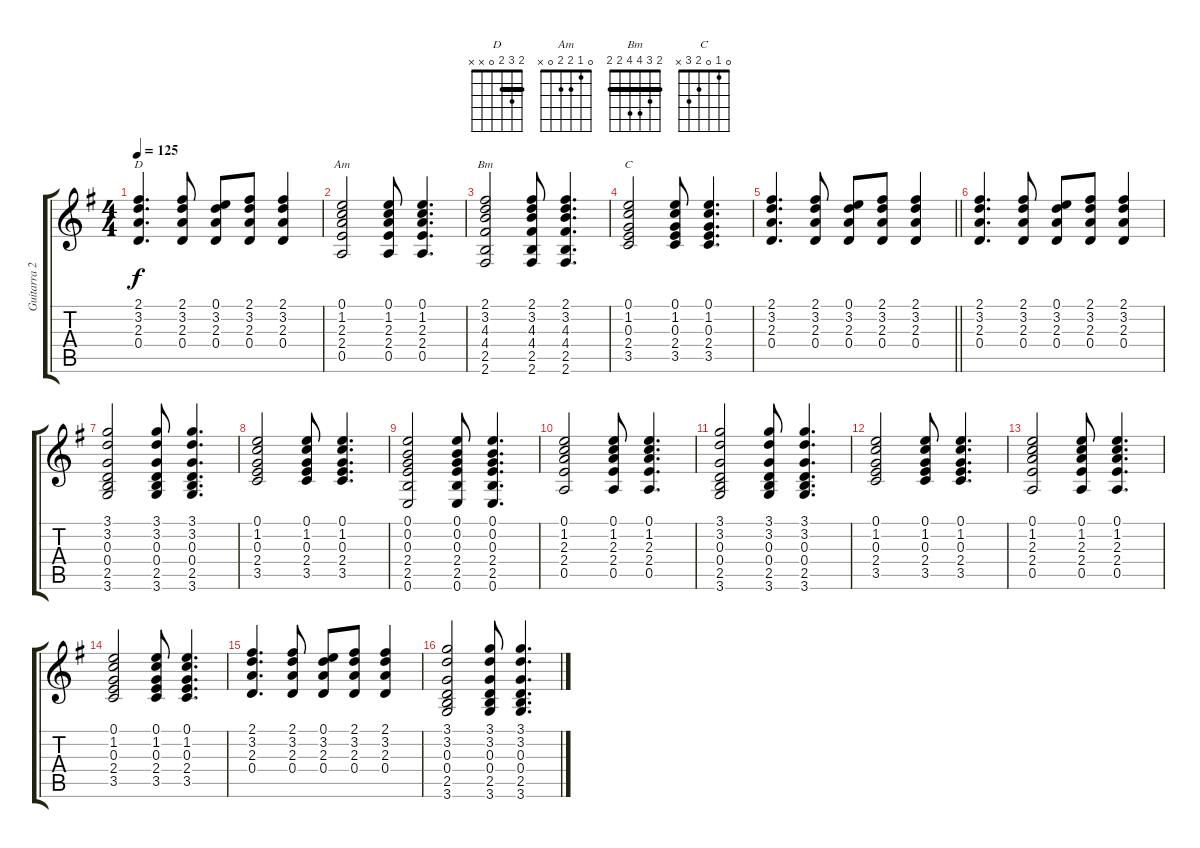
\track ("Guitarra 2" "Guitarra 2") {instrument electricguitarjazz}
\staff {score tabs}
\tuning (E4 B3 G3 D3 A2 E2) {hide}
\chord ("D" 2 3 2 0 x x) {barre 2}
\chord ("Am" 0 1 2 2 0 x)
\chord ("Bm" 2 3 4 4 2 2) {barre 2}
\chord ("C" 0 1 0 2 3 x)
\ts (4 4)
\tempo 125
\clef g2
\ks g
(2.1 3.2 2.3 0.4).4{d ch "D" dy f} (2.1 3.2 2.3 0.4).8 (0.1 3.2 2.3 0.4).8 (2.1 3.2 2.3 0.4).8 (2.1 3.2 2.3 0.4).4 |
(0.1 1.2 2.3 2.4 0.5).2{ch "Am"} (0.1 1.2 2.3 2.4 0.5).8 (0.1 1.2 2.3 2.4 0.5).4{d} |
(2.1 3.2 4.3 4.4 2.5 2.6).2{ch "Bm"} (2.1 3.2 4.3 4.4 2.5 2.6).8 (2.1 3.2 4.3 4.4 2.5 2.6).4{d} |
(0.1 1.2 0.3 2.4 3.5).2{ch "C"} (0.1 1.2 0.3 2.4 3.5).8 (0.1 1.2 0.3 2.4 3.5).4{d} |
\barLineRight lightlight
(2.1 3.2 2.3 0.4).4{d} (2.1 3.2 2.3 0.4).8 (0.1 3.2 2.3 0.4).8 (2.1 3.2 2.3 0.4).8 (2.1 3.2 2.3 0.4).4 |
(2.1 3.2 2.3 0.4).4{d} (2.1 3.2 2.3 0.4).8 (0.1 3.2 2.3 0.4).8 (2.1 3.2 2.3 0.4).8 (2.1 3.2 2.3 0.4).4 |
(3.1 3.2 0.3 0.4 2.5 3.6).2 (3.1 3.2 0.3 0.4 2.5 3.6).8 (3.1 3.2 0.3 0.4 2.5 3.6).4{d} |
(0.1 1.2 0.3 2.4 3.5).2 (0.1 1.2 0.3 2.4 3.5).8 (0.1 1.2 0.3 2.4 3.5).4{d} |
(0.1 0.2 0.3 2.4 2.5 0.6).2 (0.1 0.2 0.3 2.4 2.5 0.6).8 (0.1 0.2 0.3 2.4 2.5 0.6).4{d} |
(0.1 1.2 2.3 2.4 0.5).2 (0.1 1.2 2.3 2.4 0.5).8 (0.1 1.2 2.3 2.4 0.5).4{d} |
(3.1 3.2 0.3 0.4 2.5 3.6).2 (3.1 3.2 0.3 0.4 2.5 3.6).8 (3.1 3.2 0.3 0.4 2.5 3.6).4{d} |
(0.1 1.2 0.3 2.4 3.5).2 (0.1 1.2 0.3 2.4 3.5).8 (0.1 1.2 0.3 2.4 3.5).4{d} |
(0.1 1.2 2.3 2.4 0.5).2 (0.1 1.2 2.3 2.4 0.5).8 (0.1 1.2 2.3 2.4 0.5).4{d} |
(0.1 1.2 0.3 2.4 3.5).2 (0.1 1.2 0.3 2.4 3.5).8 (0.1 1.2 0.3 2.4 3.5).4{d} |
(2.1 3.2 2.3 0.4).4{d} (2.1 3.2 2.3 0.4).8 (0.1 3.2 2.3 0.4).8 (2.1 3.2 2.3 0.4).8 (2.1 3.2 2.3 0.4).4 |
(3.1 3.2 0.3 0.4 2.5 3.6).2 (3.1 3.2 0.3 0.4 2.5 3.6).8 (3.1 3.2 0.3 0.4 2.5 3.6).4{d}
